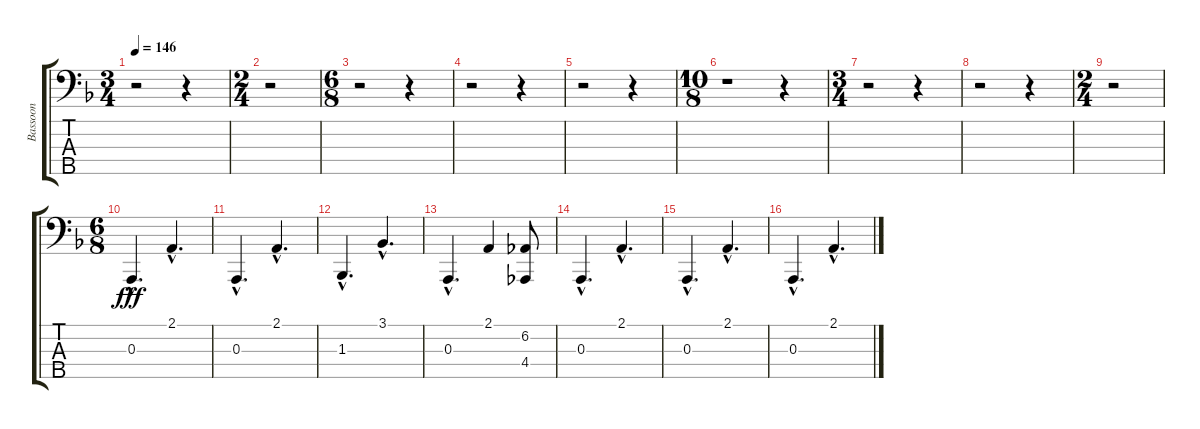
\track ("Bassoon" "Bassoon") {instrument flute}
\staff {score tabs}
\tuning (G2 D2 A1 E1 B0) {hide}
\ts (3 4)
\tempo 146
\clef f4
\ks f
r.2{dy fff} r.4 |
\ts (2 4)
r.2 |
\ts (6 8)
r.2 r.4 |
r.2 r.4 |
r.2 r.4 |
\ts (10 8)
r.1 r.4 |
\ts (3 4)
r.2 r.4 |
r.2 r.4 |
\ts (2 4)
r.2 |
\ts (6 8)
0.3{hac}.4{d} 2.1{hac}.4{d} |
0.3{hac}.4{d} 2.1{hac}.4{d} |
1.3{hac}.4{d} 3.1{hac}.4{d} |
0.3{hac}.4{d} 2.1.4 (6.2 4.4).8 |
0.3{hac}.4{d} 2.1{hac}.4{d} |
0.3{hac}.4{d} 2.1{hac}.4{d} |
0.3{hac}.4{d} 2.1{hac}.4{d}
